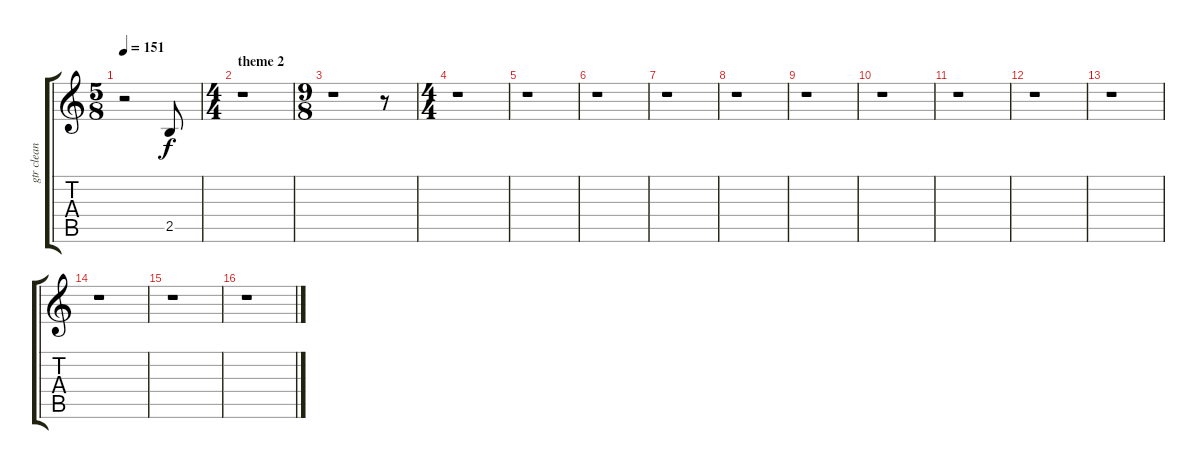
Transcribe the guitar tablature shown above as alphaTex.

\track ("gtr clean 2" "gtr clean ") {instrument electricguitarclean}
\staff {score tabs}
\tuning (E4 B3 G3 D3 A2 E2) {hide}
\ts (5 8)
\tempo 151
\clef g2
\ks c
r.2{dy f} 2.5{t}.8 |
\ts (4 4)
\section ("" "theme 2")
r.1 |
\ts (9 8)
r.1 r.8 |
\ts (4 4)
r.1 |
r.1 |
r.1 |
r.1 |
r.1 |
r.1 |
r.1 |
r.1 |
r.1 |
r.1 |
r.1 |
r.1 |
r.1
